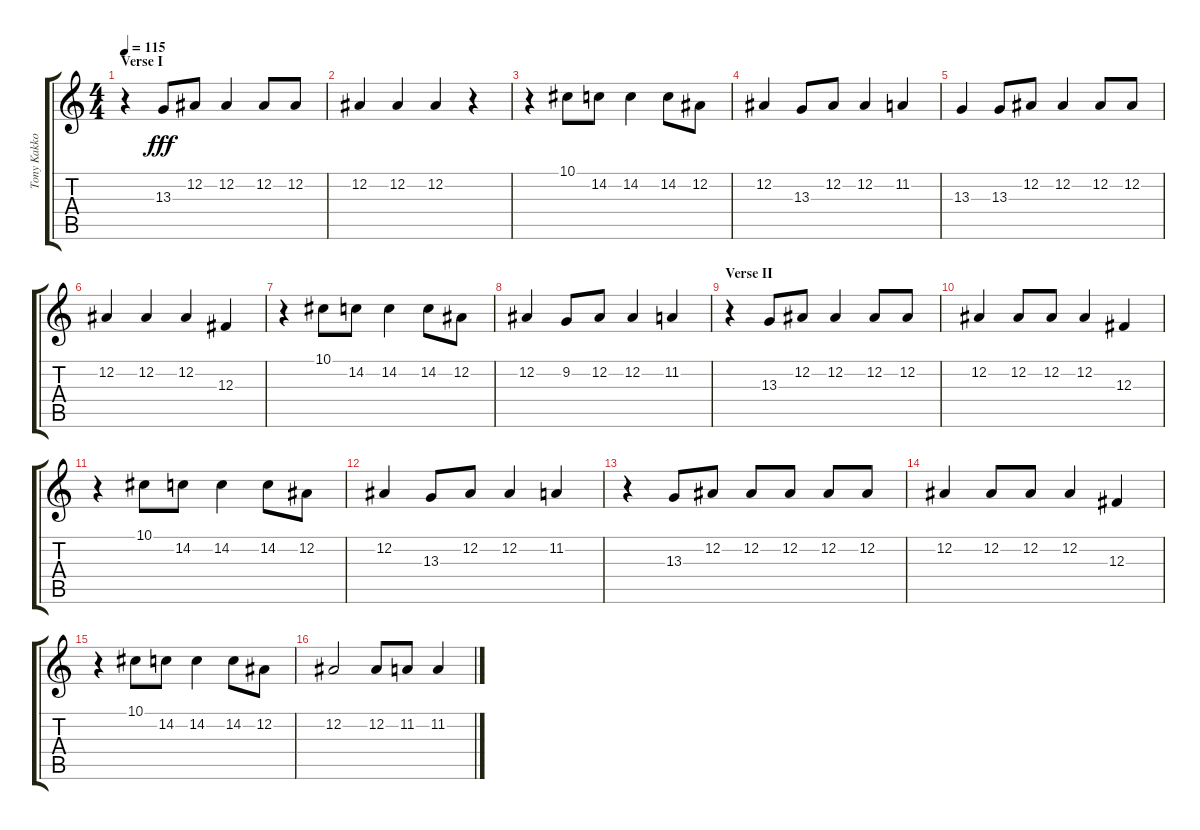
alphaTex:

\track ("Tony Kakko - Vocals" "Tony Kakko") {instrument lead3calliope}
\staff {score tabs}
\tuning (Eb4 Bb3 Gb3 Db3 Ab2 Eb2) {hide}
\ts (4 4)
\section ("" "Verse I")
\tempo 115
\clef g2
\ks c
r.4{dy fff instrument lead3calliope} 13.3.8 12.2.8 12.2.4 12.2.8 12.2.8 |
12.2.4 12.2.4 12.2.4 r.4 |
r.4 10.1.8 14.2.8 14.2.4 14.2.8 12.2.8 |
12.2.4 13.3.8 12.2.8 12.2.4 11.2.4 |
13.3.4 13.3.8 12.2.8 12.2.4 12.2.8 12.2.8 |
12.2.4 12.2.4 12.2.4 12.3.4 |
r.4 10.1.8 14.2.8 14.2.4 14.2.8 12.2.8 |
12.2.4 9.2.8 12.2.8 12.2.4 11.2.4 |
\section ("" "Verse II")
r.4 13.3.8 12.2.8 12.2.4 12.2.8 12.2.8 |
12.2.4 12.2.8 12.2.8 12.2.4 12.3.4 |
r.4 10.1.8 14.2.8 14.2.4 14.2.8 12.2.8 |
12.2.4 13.3.8 12.2.8 12.2.4 11.2.4 |
r.4 13.3.8 12.2.8 12.2.8 12.2.8 12.2.8 12.2.8 |
12.2.4 12.2.8 12.2.8 12.2.4 12.3.4 |
r.4 10.1.8 14.2.8 14.2.4 14.2.8 12.2.8 |
12.2.2 12.2.8 11.2.8 11.2.4
